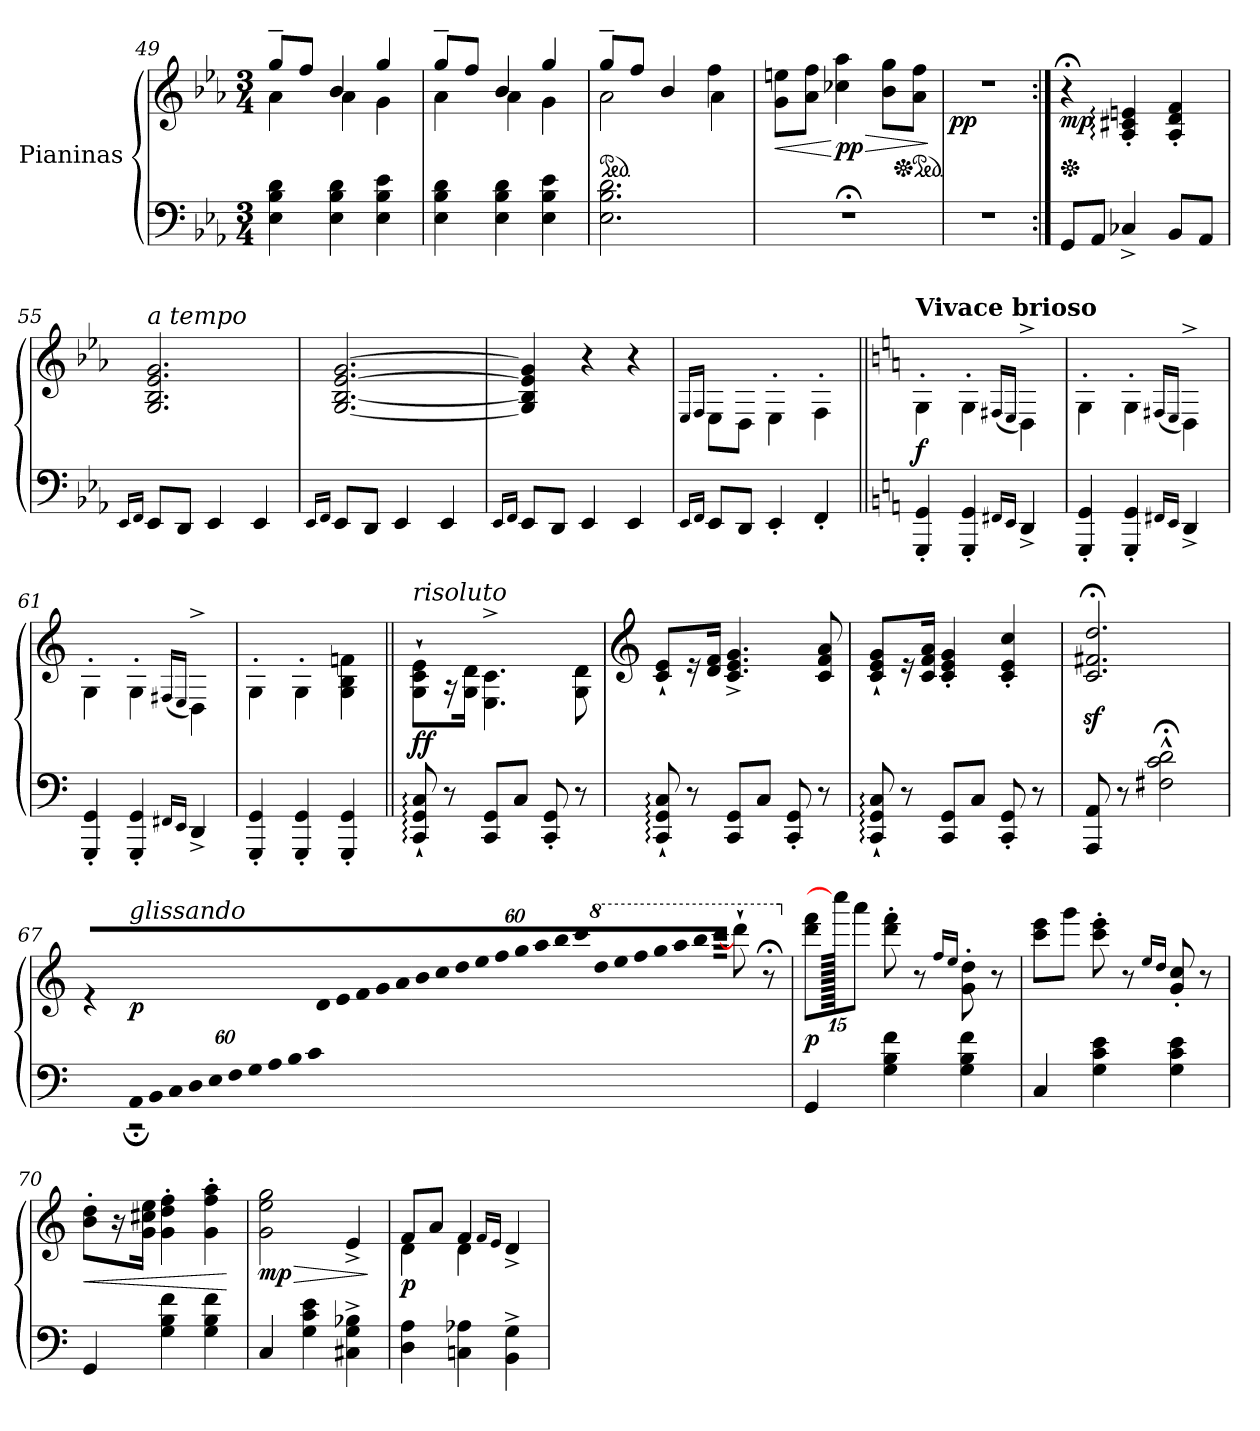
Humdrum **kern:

**kern	**kern	**dynam
*part1	*part1	*part1
*staff2	*staff1	*staff1/2
*I"Pianinas	*	*
*clefF4	*clefG2	*
*k[b-e-a-]	*k[b-e-a-]	*
*M3/4	*M3/4	*
=49	=49	=49
*	*^	*
4E-\ 4B-\ 4d\	8gg~/L	4a-\	.
.	8ff/J	.	.
4E-\ 4B-\ 4d\	4b-/	4a-\	.
4E-\ 4B-\ 4e-\	4gg/	4g\	.
=50	=50	=50	=50
4E-\ 4B-\ 4d\	8gg~/L	4a-\	.
.	8ff/J	.	.
4E-\ 4B-\ 4d\	4b-/	4a-\	.
4E-\ 4B-\ 4e-\	4gg/	4g\	.
=51	=51	=51	=51
*	*ped	*	*
2.E-\ 2.B-\ 2.d\	8gg~/L	2a-\	.
.	8ff/J	.	.
.	4b-/	.	.
.	4ff\	4a-\	.
=52	=52	=52	=52
!	!	!	!LO:HP:b
*	*v	*v	*
2.r;<	8g\ 8een\L	<
.	8a-\ 8ff\J	.
!	!	!LO:HP:n=1:b
!	!	!LO:DY:n=1:b
.	4cc-X\ 4aa-\	[ > pp
.	8b-\ 8gg\L	.
*	*Xped	*
*	*ped	*
.	8a-\ 8ff\J	.
.	.	]
=53	=53	=53
!	!	!LO:DY:b
2.r	2.r	pp
!!LO:LB:g=z
=54:|!	=54:|!	=54:|!
*	*Xped	*
!	!	!LO:DY:b
8GG/L	4r;<	mp
8AA-/J	.	.
4C-X^/	4A-/:' 4c#X/:' 4en/:'	.
8BB-/L	4A-/' 4d/' 4f/'	.
8AA-/J	.	.
=55	=55	=55
*	*MM160	*
16qEE-/LL	.	.
16qFF/JJ	.	.
!	!LO:TX:a:i:t=a tempo	!
8EE-/L	2.G/ 2.B-/ 2.e-/ 2.g/	.
8DD/J	.	.
4EE-/	.	.
4EE-/	.	.
=56	=56	=56
16qEE-/LL	.	.
16qFF/JJ	.	.
8EE-/L	[2.G/ [2.B-/ [2.e-/ [2.g/	.
8DD/J	.	.
4EE-/	.	.
4EE-/	.	.
=57	=57	=57
16qEE-/LL	.	.
16qFF/JJ	.	.
8EE-/L	4G/] 4B-/] 4e-/] 4g/]	.
8DD/J	.	.
4EE-/	4r	.
4EE-/	4r	.
=58	=58	=58
16qEE-/LL	.	.
16qFF/JJ	.	.
*	*clefF4	*
.	16qE-/LL	.
.	16qF/JJ	.
8EE-/L	8E-\L	.
8DD/J	8D\J	.
4EE-'/	4E-'\	.
4FF'/	4F'\	.
!!LO:LB:g=z
=59||	=59||	=59||
*k[]	*k[]	*
*	*MM179	*
!	!LO:TX:a:B:t=Vivace brioso	!
!	!	!LO:DY:b
4GGG/' 4GG/'	4G'\	f
4GGG/' 4GG/'	4G'\	.
16qFF#X/LL	(16qF#X/LL	.
16qEE/JJ	16qE/JJ	.
4DD^/	4D^\)	.
=60	=60	=60
4GGG/' 4GG/'	4G'\	.
4GGG/' 4GG/'	4G'\	.
16qFF#X/LL	(16qF#X/LL	.
16qEE/JJ	16qE/JJ	.
4DD^/	4D^\)	.
=61	=61	=61
4GGG/' 4GG/'	4G'\	.
4GGG/' 4GG/'	4G'\	.
16qFF#X/LL	(16qF#X/LL	.
16qEE/JJ	16qE/JJ	.
4DD^/	4D^\)	.
=62	=62	=62
4GGG/' 4GG/'	4G'\	.
4GGG/' 4GG/'	4G'\	.
4GGG/' 4GG/'	4G\ 4B\ 4fn\	.
=63||	=63||	=63||
!	!LO:TX:a:i:t=risoluto	!
!	!	!LO:DY:b
8CC/:` 8GG/:` 8C/:`	8G\` 8c\` 8e\`L	ff
8r	16rA	.
.	16G\ 16d\Jk	.
8CC/ 8GG/L	4.E\^ 4.c\^	.
8C/J	.	.
8CC/' 8GG/'	.	.
8r	8G\ 8d\	.
!!LO:LB:g=z
=64	=64	=64
*	*clefG2	*
8CC/:` 8GG/:` 8C/:`	8c/` 8e/`L	.
8r	16r	.
.	16d/ 16f/Jk	.
8CC/ 8GG/L	4.c/^ 4.e/^ 4.g/^	.
8C/J	.	.
8CC/' 8GG/'	.	.
8r	8c/ 8f/ 8a/	.
=65	=65	=65
8CC/:` 8GG/:` 8C/:`	8c/` 8e/` 8g/`L	.
8r	16r	.
.	16c/ 16f/ 16a/Jk	.
8CC/ 8GG/L	4c/' 4e/' 4g/'	.
8C/J	.	.
8CC/' 8GG/'	4c/' 4e/' 4cc/'	.
8r	.	.
=66	=66	=66
8AAA/ 8AA/	2.c/z<;< 2.f#X/z<;< 2.dd/z<;<	.
8r	.	.
2F#X\;<^^ 2c\;<^^ 2d\;<^^	.	.
!!LO:LB:g=z
=67	=67	=67
*^	*	*
4ryy	4ryy	4r	.
*Xbrackettup	*	*	*
!	!	!LO:TX:a:i:t=glissando	!
!LO:N:vis=32	!	!	!LO:DY:b
1920%31AA!/LLL	2r;<	192%31ryy	p
!LO:N:vis=32	!	!	!
1920%31BB!/	.	.	.
!LO:N:vis=32	!	!	!
1920%31C!/	.	.	.
!LO:N:vis=32	!	!	!
1920%31D!/	.	.	.
!LO:N:vis=32	!	!	!
1920%31E!/	.	.	.
!LO:N:vis=32	!	!	!
1920%31F!/	.	.	.
!LO:N:vis=32	!	!	!
1920%31G!/	.	.	.
!LO:N:vis=32	!	!	!
1920%31A!/	.	.	.
!LO:N:vis=32	!	!	!
1920%31B!/	.	.	.
!LO:N:vis=32	!	!	!
1920%31c!/	.	.	.
*	*	*Xbrackettup	*
!	!	!LO:N:vis=32	!
192%113ryy	.	1920%31d!/	.
!	!	!LO:N:vis=32	!
.	.	1920%31e!/	.
!	!	!LO:N:vis=32	!
.	.	1920%31f!/	.
!	!	!LO:N:vis=32	!
.	.	1920%31g!/	.
!	!	!LO:N:vis=32	!
.	.	1920%31a!/	.
!	!	!LO:N:vis=32	!
.	.	1920%31b!/	.
!	!	!LO:N:vis=32	!
.	.	1920%31cc!/	.
!	!	!LO:N:vis=32	!
.	.	1920%31dd!/	.
!	!	!LO:N:vis=32	!
.	.	1920%31ee!/	.
!	!	!LO:N:vis=32	!
.	.	1920%31ff!/	.
!	!	!LO:N:vis=32	!
.	.	1920%31gg!/	.
!	!	!LO:N:vis=32	!
.	.	1920%31aa!/	.
!	!	!LO:N:vis=32	!
.	.	1920%31bb!/	.
!	!	!LO:N:vis=32	!
.	.	1920%31ccc!/	.
*	*	*8va	*
!	!	!LO:N:vis=32	!
.	.	1920%31ddd!/	.
!	!	!LO:N:vis=32	!
.	.	1920%31eee!/	.
!	!	!LO:N:vis=32	!
.	.	1920%31fff!/	.
!	!	!LO:N:vis=32	!
.	.	1920%31ggg!/	.
!	!	!LO:N:vis=32	!
.	.	1920%31aaa!/	.
!	!	!LO:N:vis=32	!
.	.	1920%31bbb!/	.
.	.	[64cccc!/JJJ	.
.	4ryy	8dddd`\	.
.	.	8r;<	.
*v	*v	*	*
=68	=68	=68
*	*X8va	*
!	!	!LO:DY:b
4GG/	8ddd\ 8fff\L	p
.	1920cccc!/]	.
.	8aaa\J	.
4G\ 4B\ 4f\	.	.
.	8ddd\' 8fff\'	.
.	8r	.
4G\ 4B\ 4f\	.	.
.	16qff/LL	.
.	16qee/JJ	.
.	8g\' 8dd\'	.
.	8r	.
1920ryy	.	.
=69	=69	=69
4C/	8ccc\ 8eee\L	.
.	8ggg\J	.
4G\ 4c\ 4e\	8ccc\' 8eee\'	.
.	8r	.
.	16qee/LL	.
.	16qdd/JJ	.
4G\ 4c\ 4e\	8g/' 8cc/'	.
.	8r	.
!!LO:PB:g=z
=70	=70	=70
!	!	!LO:HP:b
4GG/	8b\' 8dd\'L	<
.	16r	.
.	16g\ 16cc#X\ 16ee\Jk	.
4G\ 4B\ 4f\	4g\' 4dd\' 4ff\'	.
4G\ 4B\ 4f\	4g\' 4ff\' 4aa\'	.
.	.	[
=71	=71	=71
!	!	!LO:HP:b
!	!	!LO:DY:n=1:b
4C/	2g\ 2ee\ 2gg\	> mp
4G\ 4c\ 4e\	.	.
4C#X\^ 4G\^ 4B-X\^	4e^/	.
.	.	]
=72	=72	=72
*	*^	*
!	!	!	!LO:DY:b
4D\ 4A\	8f/L	4d\	p
.	8a/J	.	.
4Cn\ 4A-X\	4f/	4d\	.
.	16qf/LL	.	.
.	16qe/JJ	.	.
4BB\^ 4G\^	4d^/	4ryy	.
*	*v	*v	*
=	=	=
*-	*-	*-
